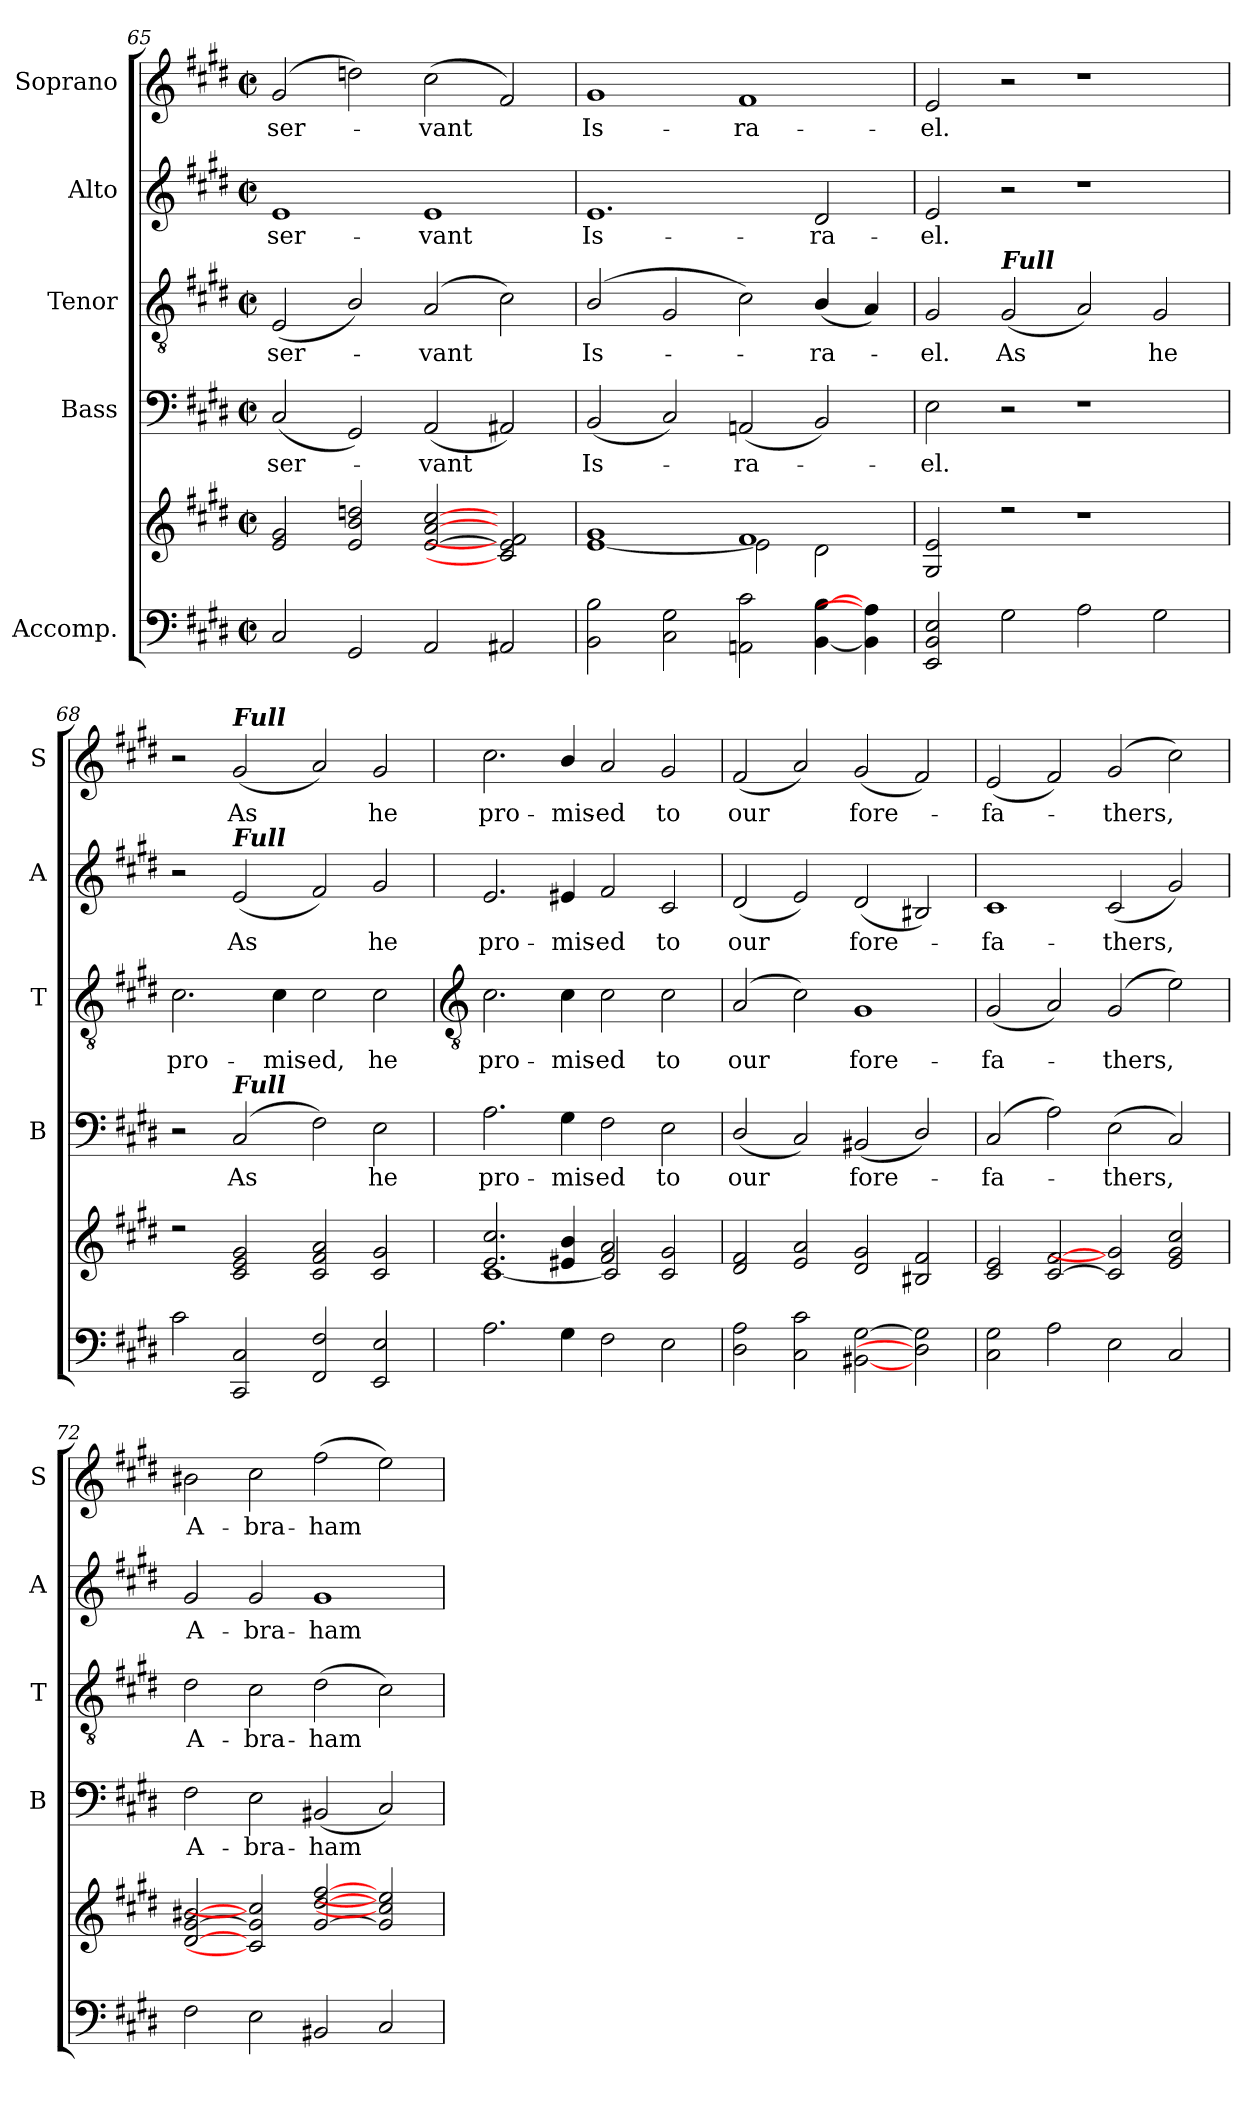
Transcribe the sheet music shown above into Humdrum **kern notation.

**kern	**kern	**kern	**text	**kern	**text	**kern	**text	**kern	**text
*part5	*part5	*part4	*part4	*part3	*part3	*part2	*part2	*part1	*part1
*staff6	*staff5	*staff4	*staff4	*staff3	*staff3	*staff2	*staff2	*staff1	*staff1
*I"Accomp.	*	*I"Bass	*	*I"Tenor	*	*I"Alto	*	*I"Soprano	*
*	*	*I'B	*	*I'T	*	*I'A	*	*I'S	*
*clefF4	*clefG2	*clefF4	*	*clefGv2	*	*clefG2	*	*clefG2	*
*k[f#c#g#d#]	*k[f#c#g#d#]	*k[f#c#g#d#]	*	*k[f#c#g#d#]	*	*k[f#c#g#d#]	*	*k[f#c#g#d#]	*
*E:	*E:	*E:	*	*E:	*	*E:	*	*E:	*
*M4/2	*M4/2	*M4/2	*	*M4/2	*	*M4/2	*	*M4/2	*
*met(c|)	*met(c|)	*met(c|)	*	*met(c|)	*	*met(c|)	*	*met(c|)	*
=65	=65	=65	=65	=65	=65	=65	=65	=65	=65
*	*^	*	*	*	*	*	*	*	*
!	!	!	!	!LO:LY:b	!	!LO:LY:b	!	!LO:LY:b	!	!LO:LY:b
2C#	2e 2g#	0ryy	(<2C#	ser-	(<2E	ser-	1e	ser-	(2g#	ser-
2GG#	2e 2b 2ddn	.	2GG#)	.	2B/)	.	.	.	2ddn)	.
!	!	!	!	!LO:LY:b	!	!LO:LY:b	!	!LO:LY:b	!	!LO:LY:b
2AA	[2e [2a [2cc#	.	(<2AA	vant	(<2A	vant	1e	-vant	(<2cc#	vant
2AA#X	2c#] 2e] 2f#]	.	2AA#X)	.	2c#)	.	.	.	2f#)	.
=66	=66	=66	=66	=66	=66	=66	=66	=66	=66	=66
!	!	!	!	!LO:LY:b	!	!LO:LY:b	!	!LO:LY:b	!	!LO:LY:b
2BB 2B	1g#	[1e\	(<2BB	Is-	(<2B/	Is-	1.e	Is-	1g#	Is-
2C# 2G#	.	.	2C#)	.	2G#	.	.	.	.	.
!	!	!	!	!LO:LY:b	!	!	!	!	!	!LO:LY:b
2AAn 2c#	1f#	2e\]	(<2AAn	ra-	2c#)	.	.	.	1f#	-ra-
!	!	!	!	!	!	!LO:LY:b	!	!LO:LY:b	!	!
[4BB [4B	.	2d#\	2BB)	.	(<4B/	ra-	2d#	-ra-	.	.
4BB] 4A]	.	.	.	.	4A)	.	.	.	.	.
=67	=67	=67	=67	=67	=67	=67	=67	=67	=67	=67
!	!	!	!	!LO:LY:b	!	!LO:LY:b	!	!LO:LY:b	!	!LO:LY:b
2EE 2BB 2E	2G# 2e	0ryy	2E	el.	2G#	el.	2e	-el.	2e	-el.
!	!	!	!	!	!LO:TX:a:Bi:t=Full	!	!	!	!	!
!	!	!	!	!	!	!LO:LY:b	!	!	!	!
2G#	2r	.	2r	.	(<2G#	As	2r	.	2r	.
2A	1r	.	1r	.	2A)	.	1r	.	1r	.
!	!	!	!	!	!	!LO:LY:b	!	!	!	!
2G#	.	.	.	.	2G#	he	.	.	.	.
=68	=68	=68	=68	=68	=68	=68	=68	=68	=68	=68
!	!	!	!	!	!	!LO:LY:b	!	!	!	!
2c#	2r	0ryy	2r	.	2.c#	pro-	2r	.	2r	.
!	!	!	!	!	!	!	!	!	!LO:TX:a:Bi:t=Full	!
!	!	!	!	!	!	!	!LO:TX:a:Bi:t=Full	!	!	!
!	!	!	!LO:TX:a:Bi:t=Full	!	!	!	!	!	!	!
!	!	!	!	!LO:LY:b	!	!	!	!LO:LY:b	!	!LO:LY:b
2CC# 2C#	2c# 2e 2g#	.	(<2C#	As	.	.	(<2e	As	(<2g#	As
!	!	!	!	!	!	!LO:LY:b	!	!	!	!
.	.	.	.	.	4c#	-mis-	.	.	.	.
!	!	!	!	!	!	!LO:LY:b	!	!	!	!
2FF# 2F#	2c# 2f# 2a	.	2F#)	.	2c#	-ed,	2f#)	.	2a)	.
!	!	!	!	!LO:LY:b	!	!LO:LY:b	!	!LO:LY:b	!	!LO:LY:b
2EE 2E	2c# 2g#	.	2E	he	2c#	he	2g#	he	2g#	he
!!LO:LB:g=z
=69	=69	=69	=69	=69	=69	=69	=69	=69	=69	=69
*	*	*	*	*	*clefGv2	*	*	*	*	*
!	!	!	!	!LO:LY:b	!	!LO:LY:b	!	!LO:LY:b	!	!LO:LY:b
2.A	2.e 2.cc#	[1c#\	2.A	pro-	2.c#	pro-	2.e	pro-	2.cc#	pro-
!	!	!	!	!LO:LY:b	!	!LO:LY:b	!	!LO:LY:b	!	!LO:LY:b
4G#	4e#X/ 4b/	.	4G#	-mis-	4c#	-mis-	4e#X	-mis-	4b/	-mis-
!	!	!	!	!LO:LY:b	!	!LO:LY:b	!	!LO:LY:b	!	!LO:LY:b
2F#	2f# 2a	2c#/]	2F#	-ed	2c#	-ed	2f#	-ed	2a	-ed
!	!	!	!	!LO:LY:b	!	!LO:LY:b	!	!LO:LY:b	!	!LO:LY:b
2E	2c# 2g#	2ryy	2E	to	2c#	to	2c#	to	2g#	to
=70	=70	=70	=70	=70	=70	=70	=70	=70	=70	=70
!	!	!	!	!LO:LY:b	!	!LO:LY:b	!	!LO:LY:b	!	!LO:LY:b
2D#\ 2A\	2d# 2f#	0ryy	(<2D#/	our	(<2A	our	(<2d#	our	(<2f#	our
2C# 2c#	2e 2a	.	2C#)	.	2c#)	.	2e)	.	2a)	.
!	!	!	!	!LO:LY:b	!	!LO:LY:b	!	!LO:LY:b	!	!LO:LY:b
[2BB#X [2G#	2d# 2g#	.	(<2BB#X	fore-	1G#	fore-	(<2d#	fore-	(<2g#	fore-
2D#\] 2G#\]	2B#X 2f#	.	2D#/)	.	.	.	2B#X)	.	2f#)	.
=71	=71	=71	=71	=71	=71	=71	=71	=71	=71	=71
!	!	!	!	!LO:LY:b	!	!LO:LY:b	!	!LO:LY:b	!	!LO:LY:b
2C# 2G#	2c# 2e	0ryy	(2C#	fa-	(<2G#	-fa-	1c#	fa-	(<2e	fa-
2A	[2c# [2f#	.	2A)	.	2A)	.	.	.	2f#)	.
!	!	!	!	!LO:LY:b	!	!LO:LY:b	!	!LO:LY:b	!	!LO:LY:b
2E	2c#] 2g#]	.	(<2E	thers,	(2G#	thers,	(<2c#	-thers,	(<2g#	thers,
2C#	2e 2g# 2cc#	.	2C#)	.	2e)	.	2g#)	.	2cc#)	.
=72	=72	=72	=72	=72	=72	=72	=72	=72	=72	=72
!	!	!	!	!LO:LY:b	!	!LO:LY:b	!	!LO:LY:b	!	!LO:LY:b
2F#	[2d# [2g# [2b#X	0ryy	2F#	A-	2d#	A-	2g#	A-	2b#X	A-
!	!	!	!	!LO:LY:b	!	!LO:LY:b	!	!LO:LY:b	!	!LO:LY:b
2E	2c#] 2g#] 2cc#]	.	2E	-bra-	2c#	-bra-	2g#	-bra-	2cc#	-bra-
!	!	!	!	!LO:LY:b	!	!LO:LY:b	!	!LO:LY:b	!	!LO:LY:b
2BB#X	[2g# [2dd# [2ff#	.	(<2BB#X	-ham	(>2d#	-ham	1g#	-ham	(>2ff#	-ham
2C#	2g#] 2cc#] 2ee]	.	2C#)	.	2c#)	.	.	.	2ee)	.
*	*v	*v	*	*	*	*	*	*	*	*
=	=	=	=	=	=	=	=	=	=
*-	*-	*-	*-	*-	*-	*-	*-	*-	*-
